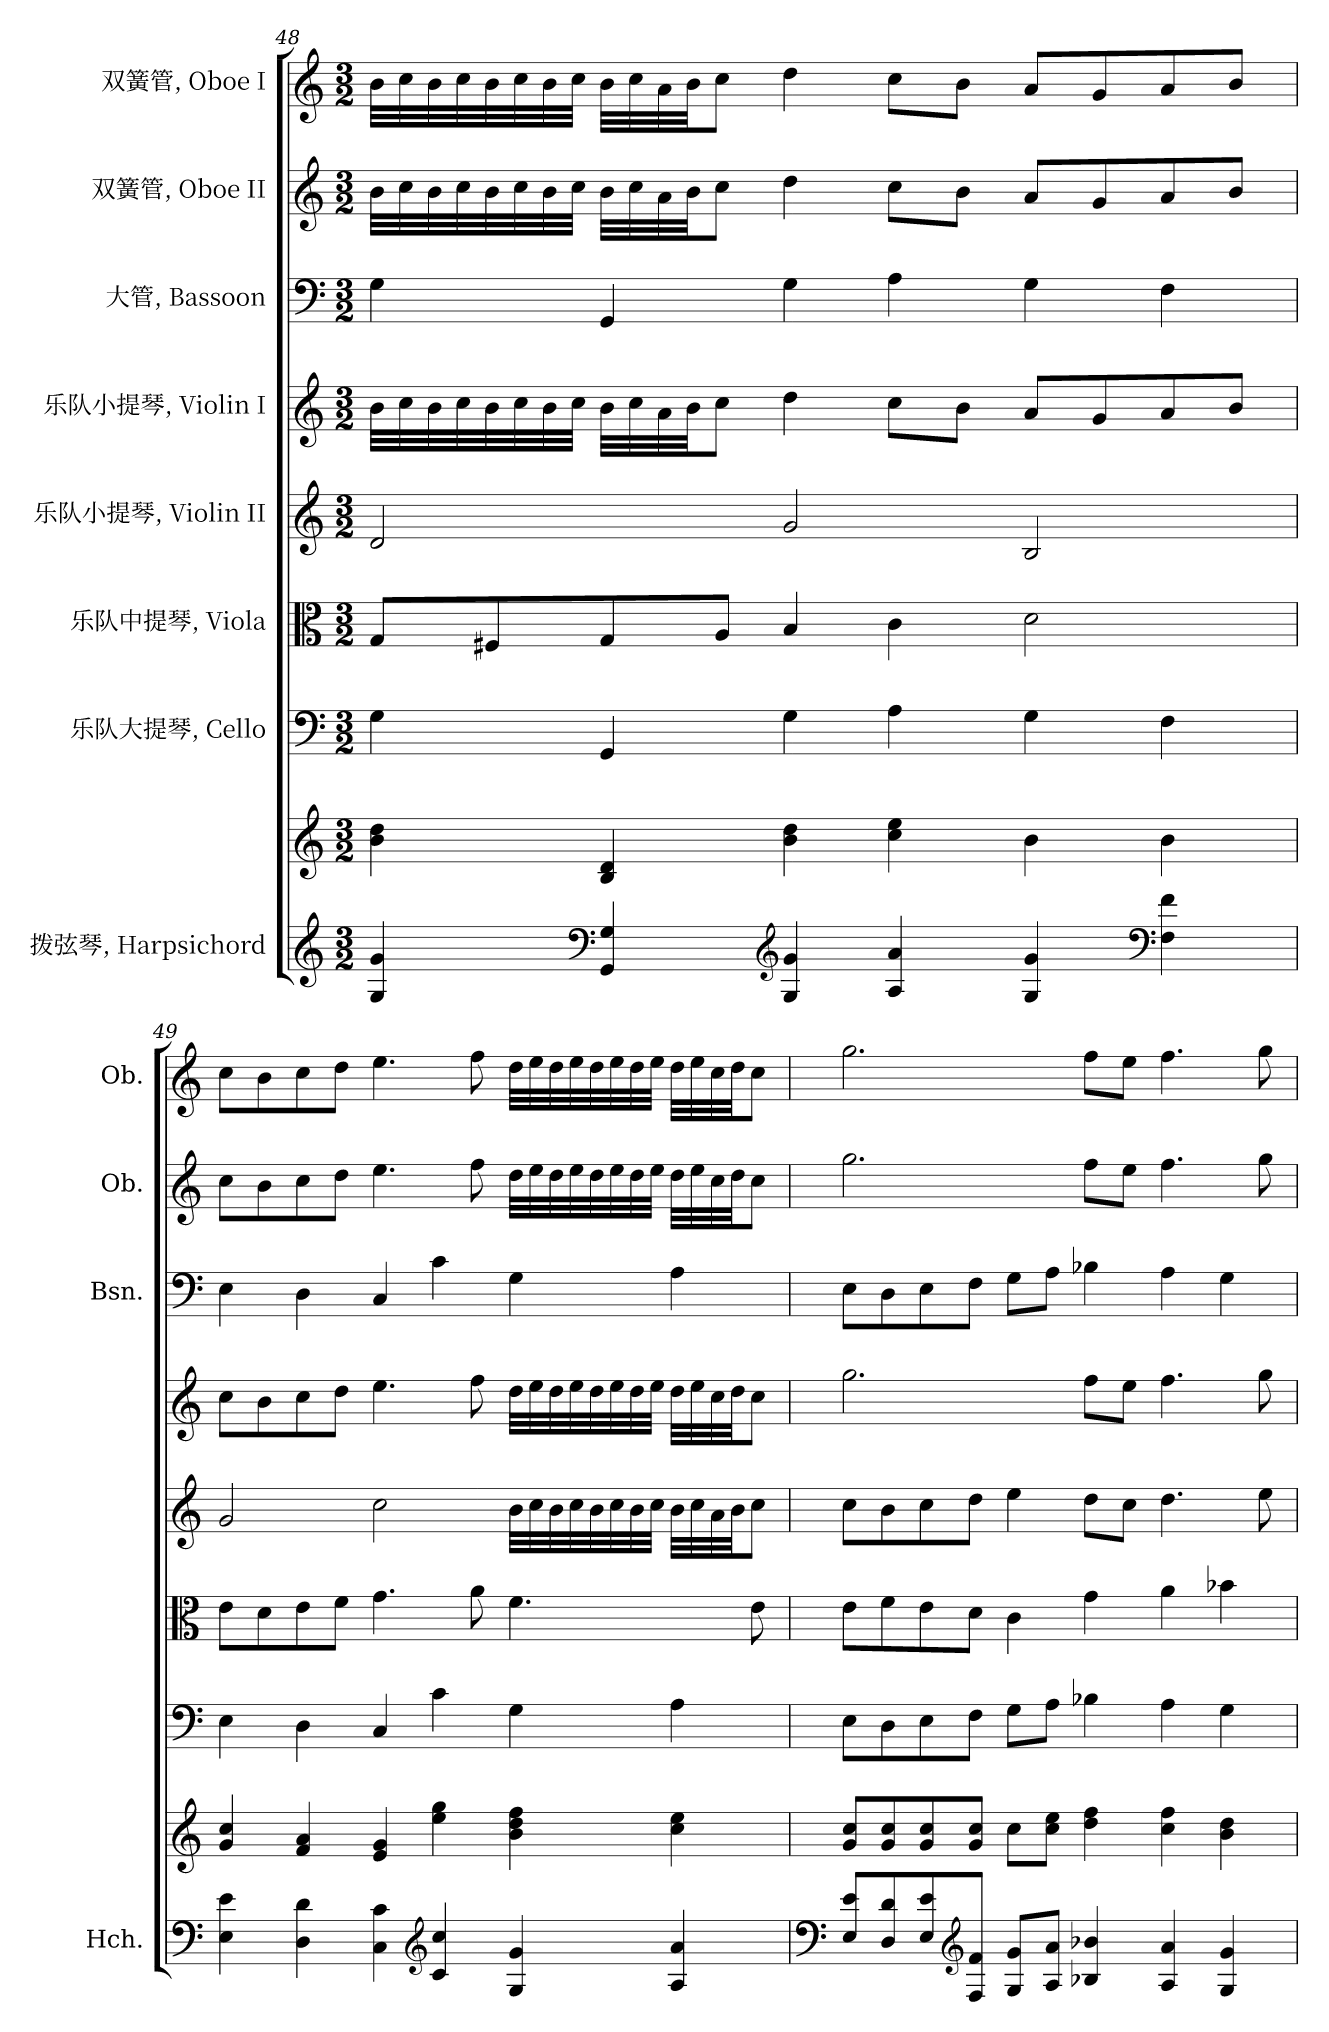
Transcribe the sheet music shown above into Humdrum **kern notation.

**kern	**kern	**kern	**kern	**kern	**kern	**kern	**kern	**kern
*part8	*part8	*part7	*part6	*part5	*part4	*part3	*part2	*part1
*staff9	*staff8	*staff7	*staff6	*staff5	*staff4	*staff3	*staff2	*staff1
*I"拨弦琴, Harpsichord	*	*I"乐队大提琴, Cello	*I"乐队中提琴, Viola	*I"乐队小提琴, Violin II	*I"乐队小提琴, Violin I	*I"大管, Bassoon	*I"双簧管, Oboe II	*I"双簧管, Oboe I
*I'Hch.	*	*	*	*	*	*I'Bsn.	*I'Ob.	*I'Ob.
*clefG2	*clefG2	*clefF4	*clefC3	*clefG2	*clefG2	*clefF4	*clefG2	*clefG2
*k[]	*k[]	*k[]	*k[]	*k[]	*k[]	*k[]	*k[]	*k[]
*M3/2	*M3/2	*M3/2	*M3/2	*M3/2	*M3/2	*M3/2	*M3/2	*M3/2
=48	=48	=48	=48	=48	=48	=48	=48	=48
4G/ 4g/	4b\ 4dd\	4G\	8G/L	2d/	32b\LLL	4G\	32b\LLL	32b\LLL
.	.	.	.	.	32cc\	.	32cc\	32cc\
.	.	.	.	.	32b\	.	32b\	32b\
.	.	.	.	.	32cc\	.	32cc\	32cc\
.	.	.	8F#X/	.	32b\	.	32b\	32b\
.	.	.	.	.	32cc\	.	32cc\	32cc\
.	.	.	.	.	32b\	.	32b\	32b\
.	.	.	.	.	32cc\JJJ	.	32cc\JJJ	32cc\JJJ
*clefF4	*	*	*	*	*	*	*	*
4GG/ 4G/	4B/ 4d/	4GG/	8G/	.	32b\LLL	4GG/	32b\LLL	32b\LLL
.	.	.	.	.	32cc\	.	32cc\	32cc\
.	.	.	.	.	32a\	.	32a\	32a\
.	.	.	.	.	32b\JJ	.	32b\JJ	32b\JJ
.	.	.	8A/J	.	8cc\J	.	8cc\J	8cc\J
*clefG2	*	*	*	*	*	*	*	*
4G/ 4g/	4b\ 4dd\	4G\	4B/	2g/	4dd\	4G\	4dd\	4dd\
4A/ 4a/	4cc\ 4ee\	4A\	4c\	.	8cc\L	4A\	8cc\L	8cc\L
.	.	.	.	.	8b\J	.	8b\J	8b\J
4G/ 4g/	4b\	4G\	2d\	2B/	8a/L	4G\	8a/L	8a/L
.	.	.	.	.	8g/	.	8g/	8g/
*clefF4	*	*	*	*	*	*	*	*
4F\ 4f\	4b\	4F\	.	.	8a/	4F\	8a/	8a/
.	.	.	.	.	8b/J	.	8b/J	8b/J
!!LO:PB:g=z
=49	=49	=49	=49	=49	=49	=49	=49	=49
4E\ 4e\	4g/ 4cc/	4E\	8e\L	2g/	8cc\L	4E\	8cc\L	8cc\L
.	.	.	8d\	.	8b\	.	8b\	8b\
4D\ 4d\	4f/ 4a/	4D\	8e\	.	8cc\	4D\	8cc\	8cc\
.	.	.	8f\J	.	8dd\J	.	8dd\J	8dd\J
4C\ 4c\	4e/ 4g/	4C/	4.g\	2cc\	4.ee\	4C/	4.ee\	4.ee\
*clefG2	*	*	*	*	*	*	*	*
4c/ 4cc/	4ee\ 4gg\	4c\	.	.	.	4c\	.	.
.	.	.	8a\	.	8ff\	.	8ff\	8ff\
4G/ 4g/	4b\ 4dd\ 4ff\	4G\	4.f\	32b\LLL	32dd\LLL	4G\	32dd\LLL	32dd\LLL
.	.	.	.	32cc\	32ee\	.	32ee\	32ee\
.	.	.	.	32b\	32dd\	.	32dd\	32dd\
.	.	.	.	32cc\	32ee\	.	32ee\	32ee\
.	.	.	.	32b\	32dd\	.	32dd\	32dd\
.	.	.	.	32cc\	32ee\	.	32ee\	32ee\
.	.	.	.	32b\	32dd\	.	32dd\	32dd\
.	.	.	.	32cc\JJJ	32ee\JJJ	.	32ee\JJJ	32ee\JJJ
4A/ 4a/	4cc\ 4ee\	4A\	.	32b\LLL	32dd\LLL	4A\	32dd\LLL	32dd\LLL
.	.	.	.	32cc\	32ee\	.	32ee\	32ee\
.	.	.	.	32a\	32cc\	.	32cc\	32cc\
.	.	.	.	32b\JJ	32dd\JJ	.	32dd\JJ	32dd\JJ
.	.	.	8e\	8cc\J	8cc\J	.	8cc\J	8cc\J
=50	=50	=50	=50	=50	=50	=50	=50	=50
*clefF4	*	*	*	*	*	*	*	*
8E/ 8e/L	8g/ 8cc/L	8E\L	8e\L	8cc\L	2.gg\	8E\L	2.gg\	2.gg\
8D/ 8d/	8g/ 8cc/	8D\	8f\	8b\	.	8D\	.	.
8E/ 8e/	8g/ 8cc/	8E\	8e\	8cc\	.	8E\	.	.
*clefG2	*	*	*	*	*	*	*	*
8F/ 8f/J	8g/ 8cc/J	8F\J	8d\J	8dd\J	.	8F\J	.	.
8G/ 8g/L	8cc\L	8G\L	4c\	4ee\	.	8G\L	.	.
8A/ 8a/J	8cc\ 8ee\J	8A\J	.	.	.	8A\J	.	.
4B-X/ 4b-X/	4dd\ 4ff\	4B-X\	4g\	8dd\L	8ff\L	4B-X\	8ff\L	8ff\L
.	.	.	.	8cc\J	8ee\J	.	8ee\J	8ee\J
4A/ 4a/	4cc\ 4ff\	4A\	4a\	4.dd\	4.ff\	4A\	4.ff\	4.ff\
4G/ 4g/	4b\ 4dd\	4G\	4b-X\	.	.	4G\	.	.
.	.	.	.	8ee\	8gg\	.	8gg\	8gg\
=	=	=	=	=	=	=	=	=
*-	*-	*-	*-	*-	*-	*-	*-	*-
